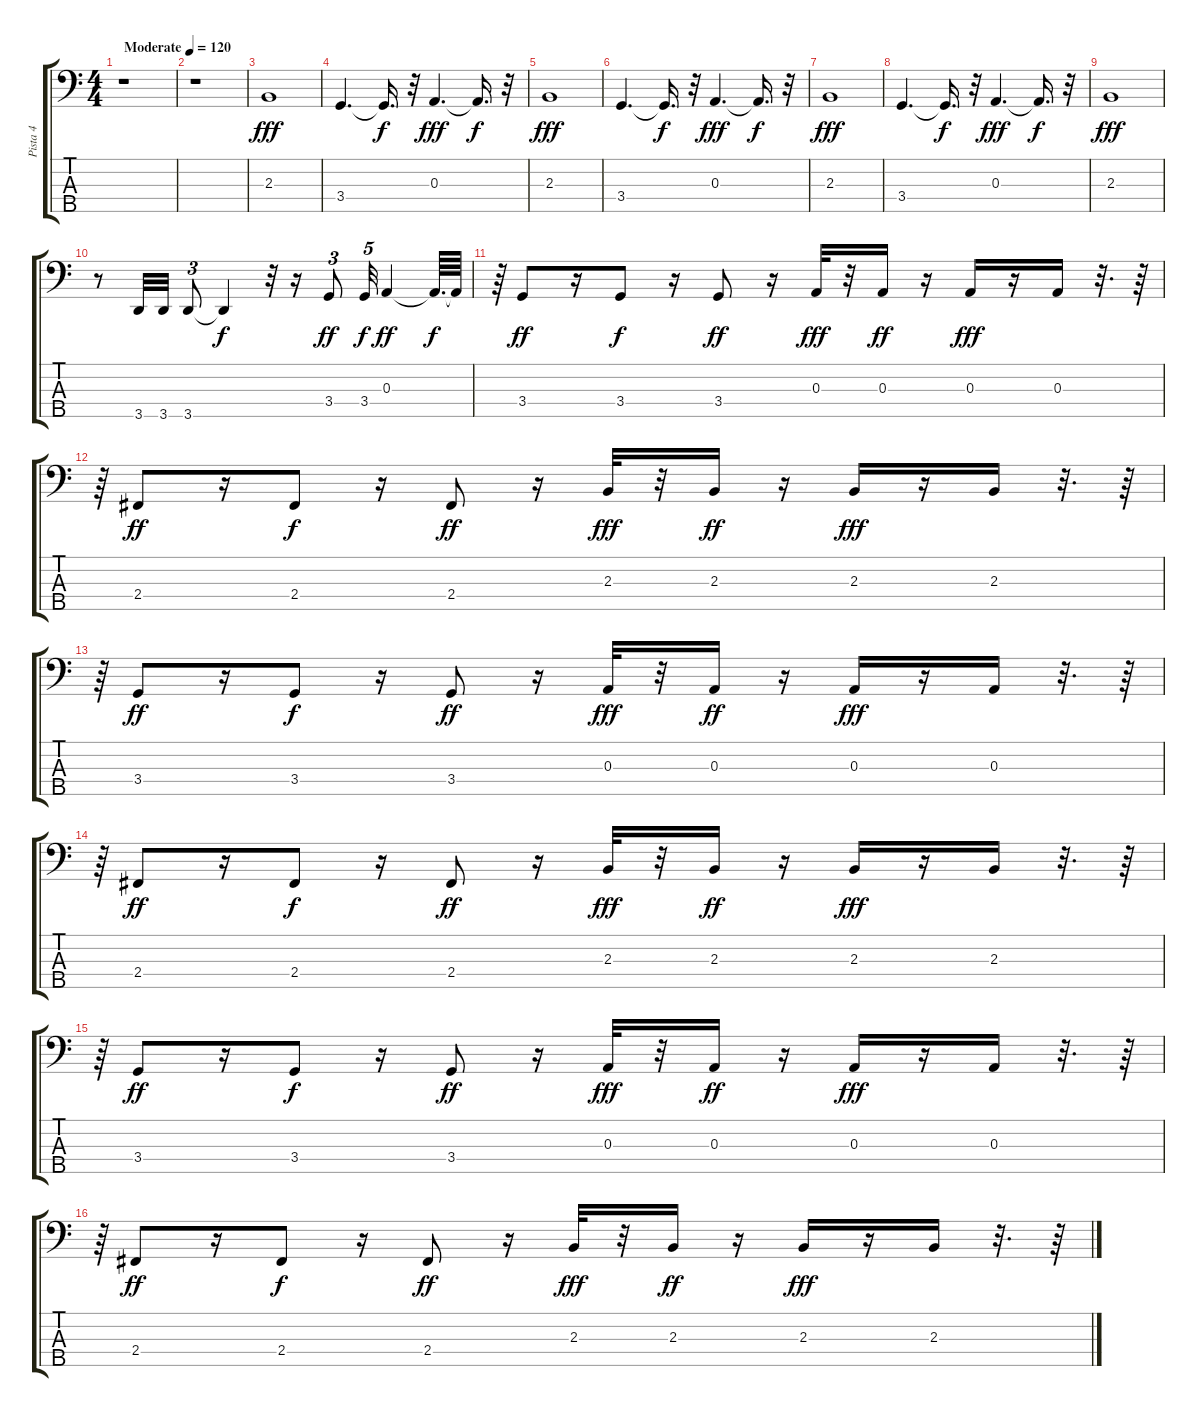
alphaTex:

\track ("Pista 4" "Pista 4") {instrument electricbasspick}
\staff {score tabs}
\tuning (G2 D2 A1 E1 B0) {hide}
\ts (4 4)
\tempo (120 "Moderate")
\clef f4
\ks c
r.1{dy fff instrument electricbasspick} |
r.1 |
2.3.1{volume 16} |
3.4.4{d} 3.4{t}.16{d dy f} r.32 0.3.4{d dy fff} 0.3{t}.16{d dy f} r.32 |
2.3.1{dy fff} |
3.4.4{d} 3.4{t}.16{d dy f} r.32 0.3.4{d dy fff} 0.3{t}.16{d dy f} r.32 |
2.3.1{dy fff} |
3.4.4{d} 3.4{t}.16{d dy f} r.32 0.3.4{d dy fff} 0.3{t}.16{d dy f} r.32 |
2.3.1{dy fff} |
r.8 3.5.32 3.5.32 3.5.8{tu (3 2)} 3.5{t}.4{dy f instrument lead8bassandlead} r.32 r.16 3.4.8{tu (3 2) dy ff instrument electricbasspick} 3.4.32{tu (5 4) dy f} 0.3.4{dy ff} 0.3{t}.64{d dy f} 0.3{t}.64 |
r.64 3.4.8{dy ff} r.16 3.4.8{dy f} r.16 3.4.8{dy ff} r.16 0.3.32{dy fff} r.32 0.3.16{dy ff} r.16 0.3.16{dy fff} r.16 0.3.16 r.32{d} r.64 |
r.64 2.4.8{dy ff} r.16 2.4.8{dy f} r.16 2.4.8{dy ff} r.16 2.3.32{dy fff} r.32 2.3.16{dy ff} r.16 2.3.16{dy fff} r.16 2.3.16 r.32{d} r.64 |
r.64 3.4.8{dy ff} r.16 3.4.8{dy f} r.16 3.4.8{dy ff} r.16 0.3.32{dy fff} r.32 0.3.16{dy ff} r.16 0.3.16{dy fff} r.16 0.3.16 r.32{d} r.64 |
r.64 2.4.8{dy ff} r.16 2.4.8{dy f} r.16 2.4.8{dy ff} r.16 2.3.32{dy fff} r.32 2.3.16{dy ff} r.16 2.3.16{dy fff} r.16 2.3.16 r.32{d} r.64 |
r.64 3.4.8{dy ff} r.16 3.4.8{dy f} r.16 3.4.8{dy ff} r.16 0.3.32{dy fff} r.32 0.3.16{dy ff} r.16 0.3.16{dy fff} r.16 0.3.16 r.32{d} r.64 |
r.64 2.4.8{dy ff} r.16 2.4.8{dy f} r.16 2.4.8{dy ff} r.16 2.3.32{dy fff} r.32 2.3.16{dy ff} r.16 2.3.16{dy fff} r.16 2.3.16 r.32{d} r.64
